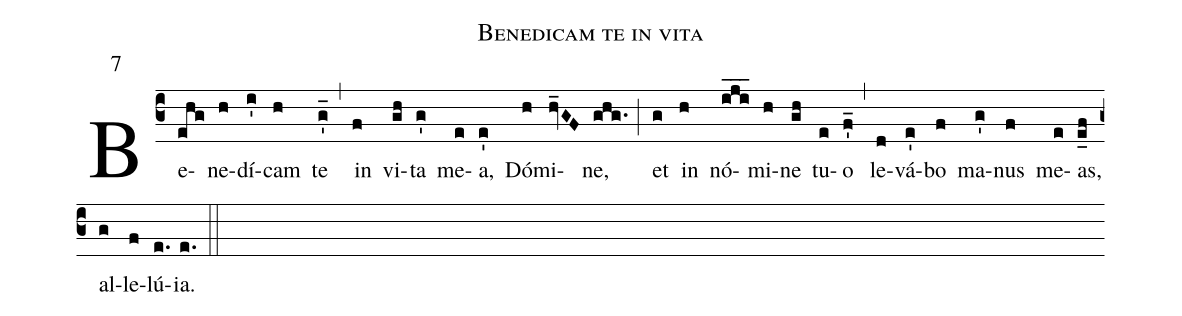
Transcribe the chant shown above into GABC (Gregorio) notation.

name:Benedicam te in vita;
mode:7;
annotation:7;
office-part:Antiphonae;
%%
(c3) Be(ehg)ne(h)dí(i')cam(h) te(g_') (,) in(f) vi(gh)ta(g') me(e)a,(e') Dó(h)mi(hv_GF)ne,(ghg.) (;) et(g) in(h) nó(iji___)mi(h)ne(gh) tu(e)o(f'_) (,) le(d)vá(e')bo(f) ma(g')nus(f) me(e)as,(e_f) al(g)le(f)lú(e.)ia.(e.) (::)
